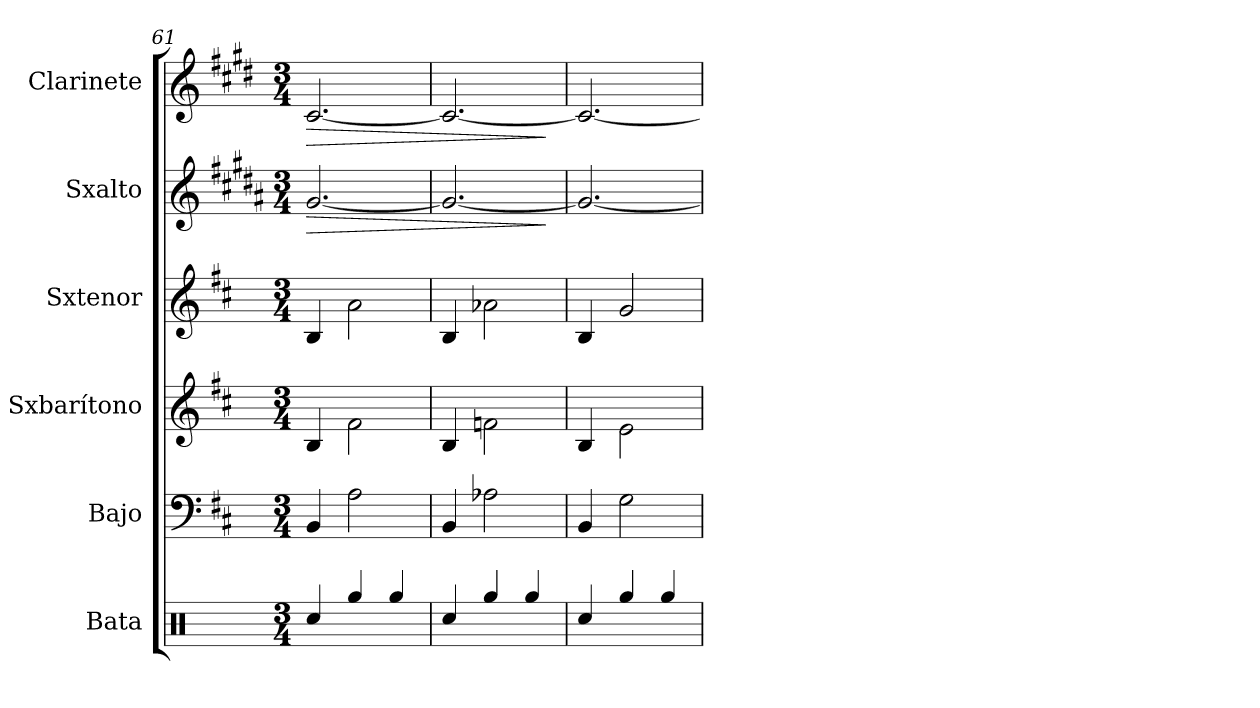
**kern	**kern	**kern	**kern	**kern	**dynam	**kern	**dynam
*part6	*part5	*part4	*part3	*part2	*part2	*part1	*part1
*staff6	*staff5	*staff4	*staff3	*staff2	*staff2	*staff1	*staff1
*I"Bata	*I"Bajo	*I"Sxbarítono	*I"Sxtenor	*I"Sxalto	*	*I"Clarinete	*
*clefX	*clefF4	*clefG2	*clefG2	*clefG2	*	*clefG2	*
*	*ITrd7c12	*ITrd12c21	*ITrd8c14	*ITrd5c9	*	*ITrd1c2	*
*k[]	*k[f#c#]	*k[f#c#]	*k[f#c#]	*k[f#c#]	*	*k[f#c#]	*
*M3/4	*M3/4	*M3/4	*M3/4	*M3/4	*	*M3/4	*
=61	=61	=61	=61	=61	=61	=61	=61
!	!	!	!	!	!LO:HP:b	!	!LO:HP:b
4Rcc/	4BBB/	4BB/	4BB/	[2.B/	>	[2.B/	>
4Rgg/	2AA\	2F#\	2A\	.	.	.	.
4Rgg/	.	.	.	.	.	.	.
=62	=62	=62	=62	=62	=62	=62	=62
4Rcc/	4BBB/	4BB/	4BB/	2.B/_	.	2.B/_	.
4Rgg/	2AA-X\	2Fn\	2A-X\	.	.	.	.
4Rgg/	.	.	.	.	.	.	.
.	.	.	.	.	]	.	]
=63	=63	=63	=63	=63	=63	=63	=63
4Rcc/	4BBB/	4BB/	4BB/	2.B/_	.	2.B/_	.
4Rgg/	2GG\	2E\	2G/	.	.	.	.
4Rgg/	.	.	.	.	.	.	.
=	=	=	=	=	=	=	=
*-	*-	*-	*-	*-	*-	*-	*-
